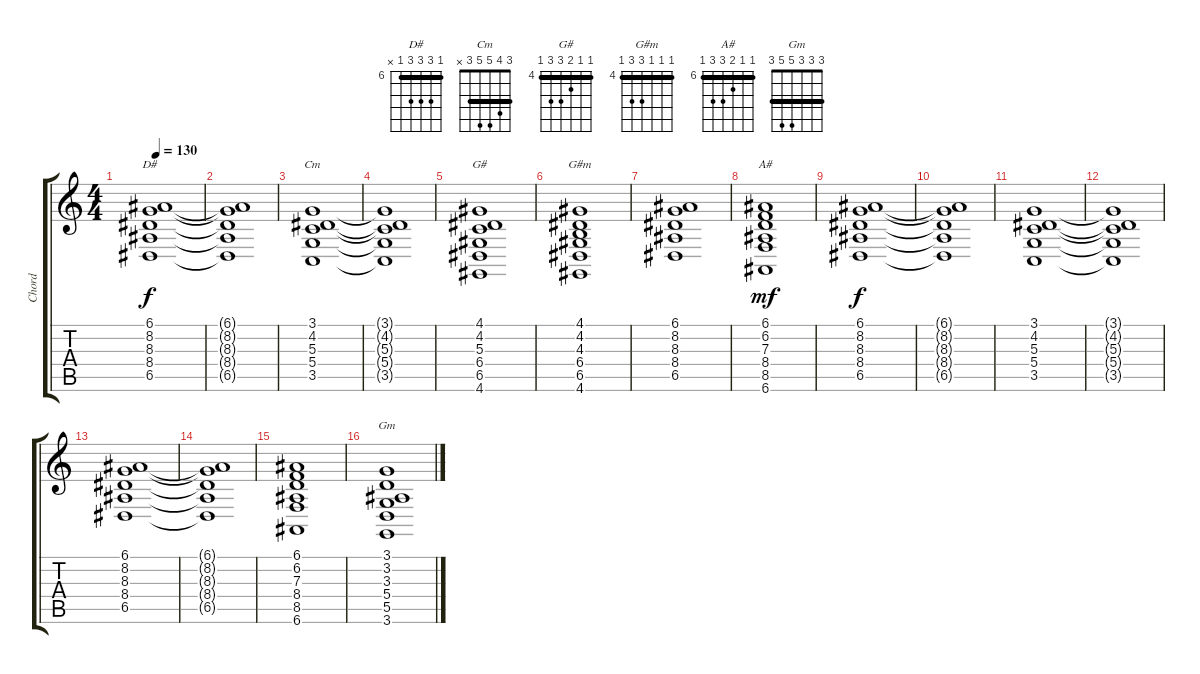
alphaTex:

\track ("Chord" "Chord") {instrument stringensemble2}
\staff {score tabs}
\tuning (E4 B3 G3 D3 A2 E2) {hide}
\chord ("D#" 6 8 8 8 6 x) {firstfret 6 barre 6}
\chord ("Cm" 3 4 5 5 3 x) {barre 3}
\chord ("G#" 4 4 5 6 6 4) {firstfret 4 barre 4}
\chord ("G#m" 4 4 4 6 6 4) {firstfret 4 barre 4}
\chord ("A#" 6 6 7 8 8 6) {firstfret 6 barre 6}
\chord ("Gm" 3 3 3 5 5 3) {barre 3}
\ts (4 4)
\tempo 130
\clef g2
\ks c
(6.1 8.2 8.3 8.4 6.5).1{ch "D#" dy f} |
(6.1{t} 8.2{t} 8.3{t} 8.4{t} 6.5{t}).1 |
(3.1 4.2 5.3 5.4 3.5).1{ch "Cm"} |
(3.1{t} 4.2{t} 5.3{t} 5.4{t} 3.5{t}).1 |
(4.1 4.2 5.3 6.4 6.5 4.6).1{ch "G#"} |
(4.1 4.2 4.3 6.4 6.5 4.6).1{ch "G#m"} |
(6.1 8.2 8.3 8.4 6.5).1 |
(6.1 6.2 7.3 8.4 8.5 6.6).1{ch "A#" dy mf volume 16} |
(6.1 8.2 8.3 8.4 6.5).1{dy f volume 9} |
(6.1{t} 8.2{t} 8.3{t} 8.4{t} 6.5{t}).1 |
(3.1 4.2 5.3 5.4 3.5).1 |
(3.1{t} 4.2{t} 5.3{t} 5.4{t} 3.5{t}).1 |
(6.1 8.2 8.3 8.4 6.5).1 |
(6.1{t} 8.2{t} 8.3{t} 8.4{t} 6.5{t}).1 |
(6.1 6.2 7.3 8.4 8.5 6.6).1 |
(3.1 3.2 3.3 5.4 5.5 3.6).1{ch "Gm"}
